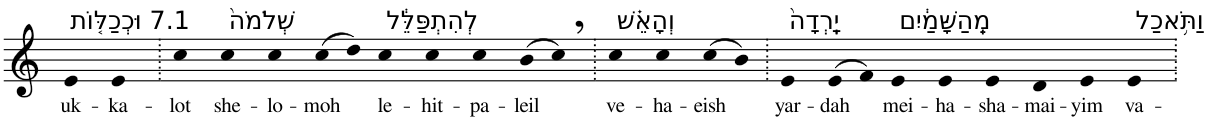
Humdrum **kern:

**kern	**text
*part1	*part1
*staff1	*staff1
*I"Piano	*
*I'Pno	*
*clefG2	*
*k[]	*
=1	=1
!LO:TX:a:t=7.1 וּכְכַלּ֤וֹת	!
!	!LO:LY:b
4e	uk-
!	!LO:LY:b
4e	-ka-
=2.	=2.
!	!LO:LY:b
4cc	-lot
!LO:TX:a:t=שְׁלֹמֹה֙	!
!	!LO:LY:b
4cc	she-
!	!LO:LY:b
4cc	-lo-
!	!LO:LY:b
(>8cc	-moh
8dd)	.
!LO:TX:a:t=לְהִתְפַּלֵּ֔ל	!
!	!LO:LY:b
4cc	le-
!	!LO:LY:b
4cc	-hit-
!	!LO:LY:b
4cc	-pa-
!	!LO:LY:b
(>8b	-leil
8cc,)	.
=3.	=3.
!LO:TX:a:t=וְהָאֵ֗שׁ	!
!	!LO:LY:b
4cc	ve-
!	!LO:LY:b
4cc	-ha-
!	!LO:LY:b
(>8cc	-eish
8b)	.
=4.	=4.
!LO:TX:a:t=יָֽרְדָה֙	!
!	!LO:LY:b
4e	yar-
!	!LO:LY:b
(>8e	-dah
8f)	.
!LO:TX:a:t=מֵֽהַשָּׁמַ֔יִם	!
!	!LO:LY:b
4e	mei-
!	!LO:LY:b
4e	-ha-
!	!LO:LY:b
4e	-sha-
!	!LO:LY:b
4d	-mai-
!	!LO:LY:b
4e	-yim
!LO:TX:a:t=וַתֹּ֥אכַל	!
!	!LO:LY:b
4e	va-
=.	=.
*-	*-
